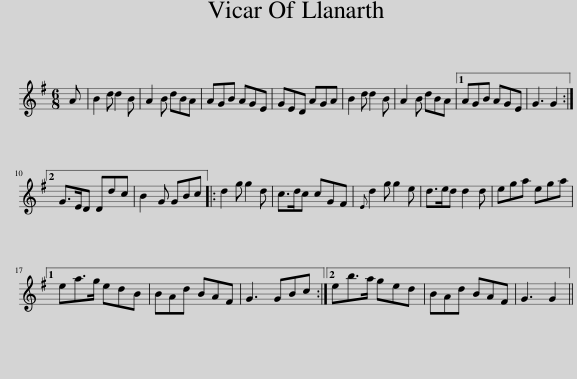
X:1
L:1/8
M:6/8
I:linebreak $
K:G
V:1 treble
V:1
 A | B2 d d2 B | A2 B dBA | AGB AGE | GED AGA | %5
 B2 d d2 B | A2 B dBA |1 AGB AGE | G3 G2 :|2$ G>ED Ddc | %10
 B2 G GBc |: d2 g g2 d | c>dc cGF |{E} d2 g g2 e | d>ed d2 d | %15
 ega ega |1$ ea>g edB | BAd BAF | G3 GBc :|2 eb>a ged | %20
 BAd BAF | G3 G2 || %22
